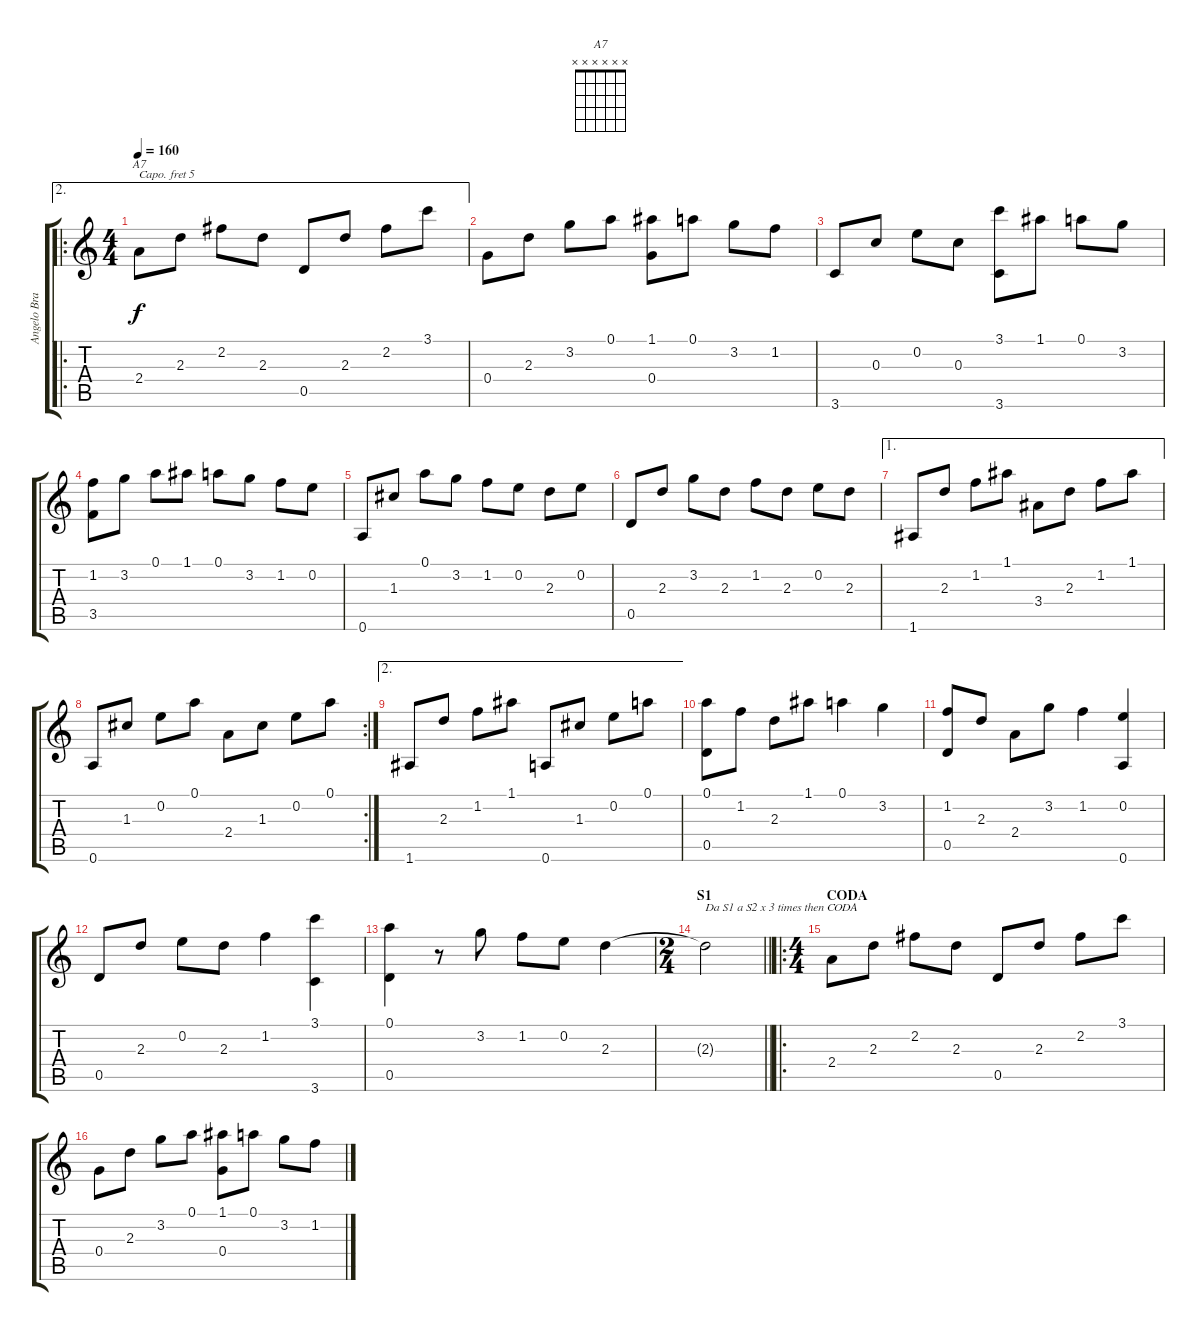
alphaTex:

\track ("Angelo Branduardi" "Angelo Bra") {instrument acousticguitarsteel}
\staff {score tabs}
\capo 5
\tuning (E4 B3 G3 D3 A2 E2) {hide}
\chord ("A7" x x x x x x)
\ae 2
\ro
\ts (4 4)
\tempo 160
\clef g2
\ks c
2.4.8{ch "A7" dy f} 2.3.8 2.2.8 2.3.8 0.5.8 2.3.8 2.2.8 3.1.8 |
0.4.8 2.3.8 3.2.8 0.1.8 (1.1 0.4).8 0.1.8 3.2.8 1.2.8 |
3.6.8 0.3.8 0.2.8 0.3.8 (3.1 3.6).8 1.1.8 0.1.8 3.2.8 |
(1.2 3.5).8 3.2.8 0.1.8 1.1.8 0.1.8 3.2.8 1.2.8 0.2.8 |
0.6.8 1.3.8 0.1.8 3.2.8 1.2.8 0.2.8 2.3.8 0.2.8 |
0.5.8 2.3.8 3.2.8 2.3.8 1.2.8 2.3.8 0.2.8 2.3.8 |
\ae 1
1.6.8 2.3.8 1.2.8 1.1.8 3.4.8 2.3.8 1.2.8 1.1.8 |
\rc 2
0.6.8 1.3.8 0.2.8 0.1.8 2.4.8 1.3.8 0.2.8 0.1.8 |
\ae 2
1.6.8 2.3.8 1.2.8 1.1.8 0.6.8 1.3.8 0.2.8 0.1.8 |
(0.1 0.5).8 1.2.8 2.3.8 1.1.8 0.1.4 3.2.4 |
(1.2 0.5).8 2.3.8 2.4.8 3.2.8 1.2.4 (0.2 0.6).4 |
0.5.8 2.3.8 0.2.8 2.3.8 1.2.4 (3.1 3.6).4 |
(0.1 0.5).4 r.8 3.2.8 1.2.8 0.2.8 2.3.4 |
\ts (2 4)
\section ("" "S1")
\barLineRight lightlight
2.3{t}.2{txt "Da S1 a S2 x 3 times then CODA"} |
\ro
\ts (4 4)
\section ("" "CODA")
2.4.8 2.3.8 2.2.8 2.3.8 0.5.8 2.3.8 2.2.8 3.1.8 |
0.4.8 2.3.8 3.2.8 0.1.8 (1.1 0.4).8 0.1.8 3.2.8 1.2.8
